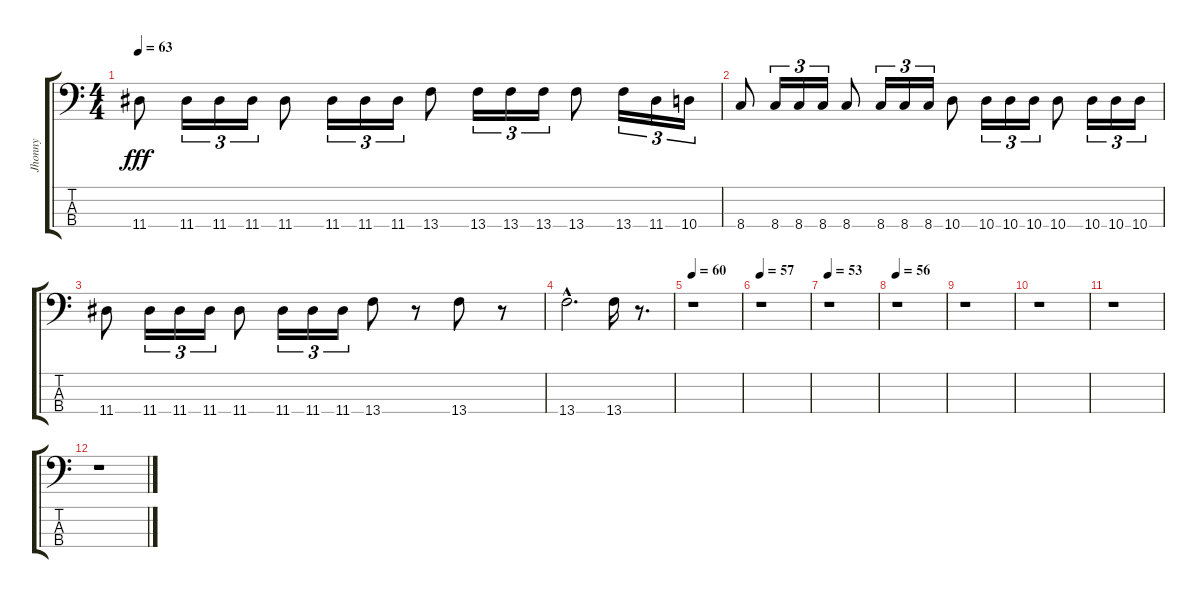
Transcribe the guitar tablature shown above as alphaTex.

\track ("Jhonny" "Jhonny") {instrument electricbassfinger}
\staff {score tabs}
\tuning (G2 D2 A1 E1) {hide}
\ts (4 4)
\tempo 63
\clef f4
\ks c
11.4.8{dy fff} 11.4.16{tu (3 2)} 11.4.16{tu (3 2)} 11.4.16{tu (3 2)} 11.4.8 11.4.16{tu (3 2)} 11.4.16{tu (3 2)} 11.4.16{tu (3 2)} 13.4.8 13.4.16{tu (3 2)} 13.4.16{tu (3 2)} 13.4.16{tu (3 2)} 13.4.8 13.4.16{tu (3 2)} 11.4.16{tu (3 2)} 10.4.16{tu (3 2)} |
8.4.8 8.4.16{tu (3 2)} 8.4.16{tu (3 2)} 8.4.16{tu (3 2)} 8.4.8 8.4.16{tu (3 2)} 8.4.16{tu (3 2)} 8.4.16{tu (3 2)} 10.4.8 10.4.16{tu (3 2)} 10.4.16{tu (3 2)} 10.4.16{tu (3 2)} 10.4.8 10.4.16{tu (3 2)} 10.4.16{tu (3 2)} 10.4.16{tu (3 2)} |
11.4.8 11.4.16{tu (3 2)} 11.4.16{tu (3 2)} 11.4.16{tu (3 2)} 11.4.8 11.4.16{tu (3 2)} 11.4.16{tu (3 2)} 11.4.16{tu (3 2)} 13.4.8 r.8 13.4.8 r.8 |
13.4{hac}.2{d} 13.4.16 r.8{d} |
\tempo 60
r.1 |
\tempo 57
r.1 |
\tempo 53
r.1 |
\tempo 56
r.1 |
r.1 |
r.1 |
r.1 |
r.1
